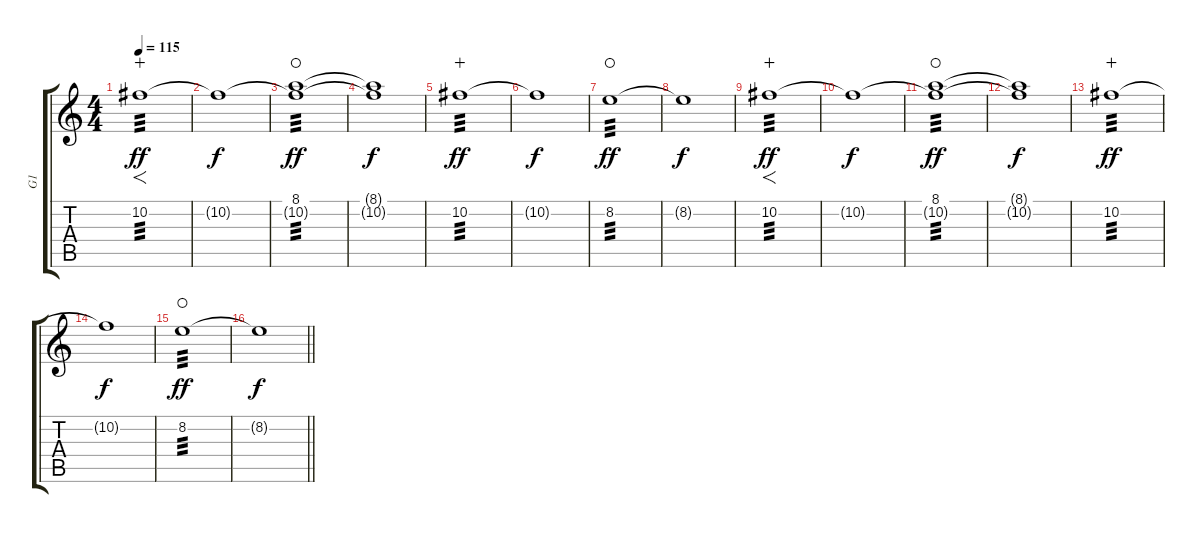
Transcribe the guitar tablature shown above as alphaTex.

\track ("G1" "G1") {instrument electricguitarclean}
\staff {score tabs}
\tuning (Db4 Ab3 E3 B2 Gb2 B1) {hide}
\ts (4 4)
\tempo 115
\clef g2
\ks c
10.2.1{f tp 3 dy ff wahc} |
10.2{t}.1{dy f} |
(8.1 10.2{t}).1{tp 3 dy ff waho} |
(8.1{t} 10.2{t}).1{dy f} |
10.2.1{tp 3 dy ff wahc} |
10.2{t}.1{dy f} |
8.2.1{tp 3 dy ff waho} |
8.2{t}.1{dy f} |
10.2.1{f tp 3 dy ff wahc} |
10.2{t}.1{dy f} |
(8.1 10.2{t}).1{tp 3 dy ff waho} |
(8.1{t} 10.2{t}).1{dy f} |
10.2.1{tp 3 dy ff wahc} |
10.2{t}.1{dy f} |
8.2.1{tp 3 dy ff waho} |
\barLineRight lightlight
8.2{t}.1{dy f}
